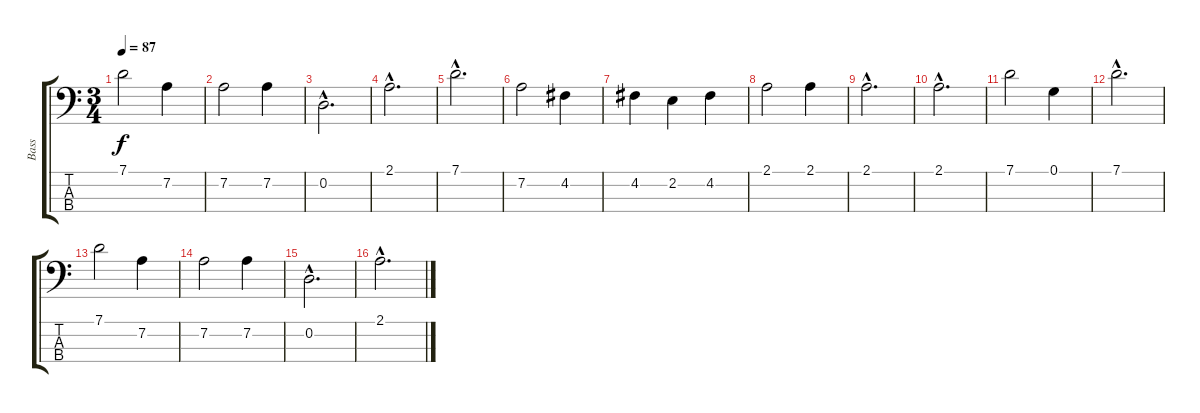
\track ("Bass" "Bass") {instrument electricbassfinger}
\staff {score tabs}
\tuning (G2 D2 A1 E1) {hide}
\ts (3 4)
\tempo 87
\clef f4
\ks c
7.1.2{dy f} 7.2.4 |
7.2.2 7.2.4 |
0.2{hac}.2{d} |
2.1{hac}.2{d} |
7.1{hac}.2{d} |
7.2.2 4.2.4 |
4.2.4 2.2.4 4.2.4 |
2.1.2 2.1.4 |
2.1{hac}.2{d} |
2.1{hac}.2{d} |
7.1.2 0.1.4 |
7.1{hac}.2{d} |
7.1.2 7.2.4 |
7.2.2 7.2.4 |
0.2{hac}.2{d} |
2.1{hac}.2{d}
